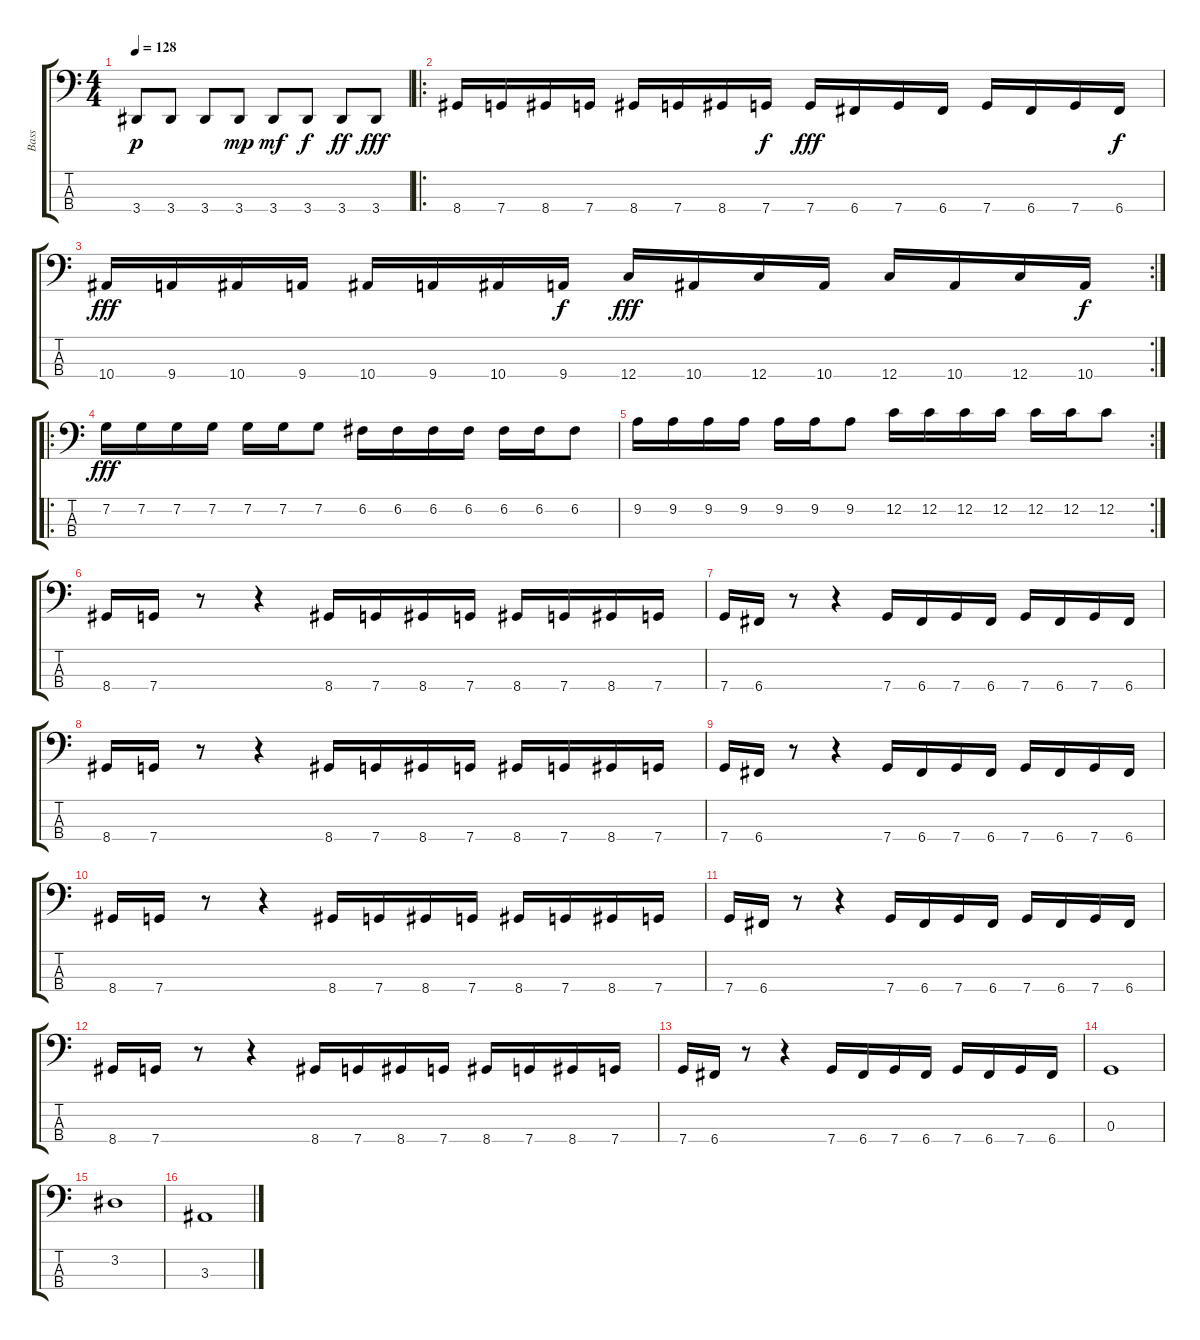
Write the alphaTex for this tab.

\track ("Bass" "Bass") {instrument slapbass1}
\staff {score tabs}
\tuning (F2 C2 G1 C1) {hide}
\ts (4 4)
\tempo 128
\clef f4
\ks c
3.4.8{dy p} 3.4.8 3.4.8 3.4.8{dy mp} 3.4.8{dy mf} 3.4.8{dy f} 3.4.8{dy ff} 3.4.8{dy fff} |
\ro
8.4.16 7.4.16 8.4.16 7.4.16 8.4.16 7.4.16 8.4.16 7.4.16{dy f} 7.4.16{dy fff} 6.4.16 7.4.16 6.4.16 7.4.16 6.4.16 7.4.16 6.4.16{dy f} |
\rc 2
10.4.16{dy fff} 9.4.16 10.4.16 9.4.16 10.4.16 9.4.16 10.4.16 9.4.16{dy f} 12.4.16{dy fff} 10.4.16 12.4.16 10.4.16 12.4.16 10.4.16 12.4.16 10.4.16{dy f} |
\ro
7.2.16{dy fff} 7.2.16 7.2.16 7.2.16 7.2.16 7.2.16 7.2.8 6.2.16 6.2.16 6.2.16 6.2.16 6.2.16 6.2.16 6.2.8 |
\rc 2
9.2.16 9.2.16 9.2.16 9.2.16 9.2.16 9.2.16 9.2.8 12.2.16 12.2.16 12.2.16 12.2.16 12.2.16 12.2.16 12.2.8 |
8.4.16 7.4.16 r.8 r.4 8.4.16 7.4.16 8.4.16 7.4.16 8.4.16 7.4.16 8.4.16 7.4.16 |
7.4.16 6.4.16 r.8 r.4 7.4.16 6.4.16 7.4.16 6.4.16 7.4.16 6.4.16 7.4.16 6.4.16 |
8.4.16 7.4.16 r.8 r.4 8.4.16 7.4.16 8.4.16 7.4.16 8.4.16 7.4.16 8.4.16 7.4.16 |
7.4.16 6.4.16 r.8 r.4 7.4.16 6.4.16 7.4.16 6.4.16 7.4.16 6.4.16 7.4.16 6.4.16 |
8.4.16 7.4.16 r.8 r.4 8.4.16 7.4.16 8.4.16 7.4.16 8.4.16 7.4.16 8.4.16 7.4.16 |
7.4.16 6.4.16 r.8 r.4 7.4.16 6.4.16 7.4.16 6.4.16 7.4.16 6.4.16 7.4.16 6.4.16 |
8.4.16 7.4.16 r.8 r.4 8.4.16 7.4.16 8.4.16 7.4.16 8.4.16 7.4.16 8.4.16 7.4.16 |
7.4.16 6.4.16 r.8 r.4 7.4.16 6.4.16 7.4.16 6.4.16 7.4.16 6.4.16 7.4.16 6.4.16 |
0.3.1 |
3.2.1 |
3.3.1
